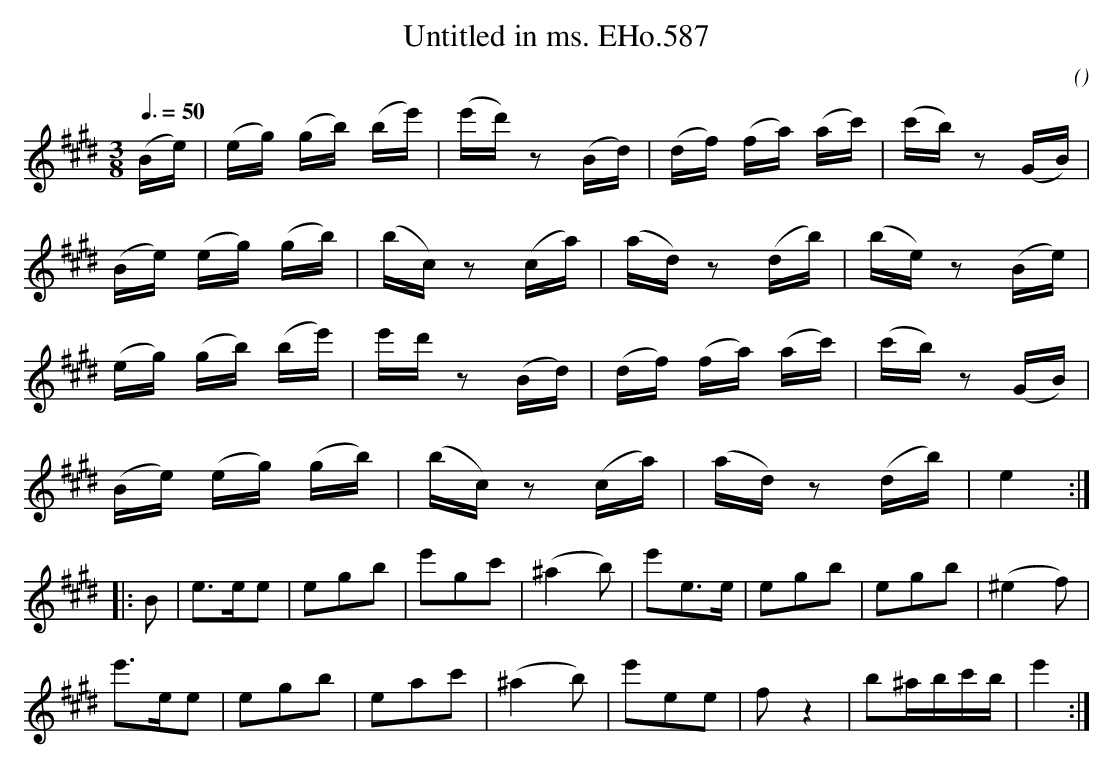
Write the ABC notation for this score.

X:1
T:Untitled in ms. EHo.587
M:3/8
L:1/16
Q:3/8=50
C:
O:
K:E
(Be) | (eg) (gb) (be') | (e'd') z2(Bd) | (df) (fa) (ac') | (c'b) z2(GB) |
(Be) (eg) (gb) | (bc) z2(ca) | (ad) z2(db) | (be) z2(Be) |
(eg) (gb) (be')  | e'd' z2(Bd) | (df) (fa) (ac') | (c'b) z2(GB) |
(Be) (eg) (gb) | (bc) z2(ca) | (ad) z2(db) | e4 :|
L:1/8
|: B | e>ee | egb | e'gc' | (^a2b) | e'e>e | egb | egb | (^e2f) |
e'>ee | egb | eac' | (^a2b) | e'ee | fz2 | b^a/b/c'/b/ | e'2 :|
